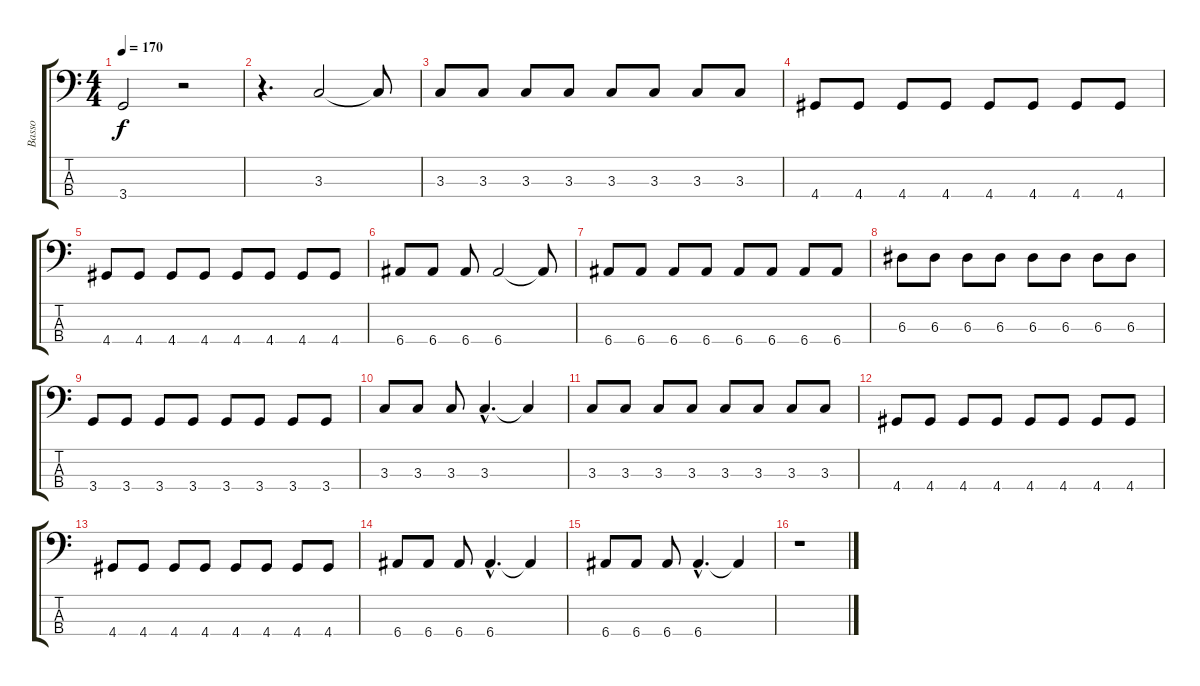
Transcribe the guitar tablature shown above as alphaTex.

\track ("Basso" "Basso") {instrument electricbassfinger}
\staff {score tabs}
\tuning (G2 D2 A1 E1) {hide}
\ts (4 4)
\tempo 170
\clef f4
\ks c
3.4.2{dy f} r.2 |
r.4{d} 3.3.2 3.3{t}.8 |
3.3.8 3.3.8 3.3.8 3.3.8 3.3.8 3.3.8 3.3.8 3.3.8 |
4.4.8 4.4.8 4.4.8 4.4.8 4.4.8 4.4.8 4.4.8 4.4.8 |
4.4.8 4.4.8 4.4.8 4.4.8 4.4.8 4.4.8 4.4.8 4.4.8 |
6.4.8 6.4.8 6.4.8 6.4.2 6.4{t}.8 |
6.4.8 6.4.8 6.4.8 6.4.8 6.4.8 6.4.8 6.4.8 6.4.8 |
6.3.8 6.3.8 6.3.8 6.3.8 6.3.8 6.3.8 6.3.8 6.3.8 |
3.4.8 3.4.8 3.4.8 3.4.8 3.4.8 3.4.8 3.4.8 3.4.8 |
3.3.8 3.3.8 3.3.8 3.3{hac}.4{d} 3.3{t}.4 |
3.3.8 3.3.8 3.3.8 3.3.8 3.3.8 3.3.8 3.3.8 3.3.8 |
4.4.8 4.4.8 4.4.8 4.4.8 4.4.8 4.4.8 4.4.8 4.4.8 |
4.4.8 4.4.8 4.4.8 4.4.8 4.4.8 4.4.8 4.4.8 4.4.8 |
6.4.8 6.4.8 6.4.8 6.4{hac}.4{d} 6.4{t}.4 |
6.4.8 6.4.8 6.4.8 6.4{hac}.4{d} 6.4{t}.4 |
r.1
